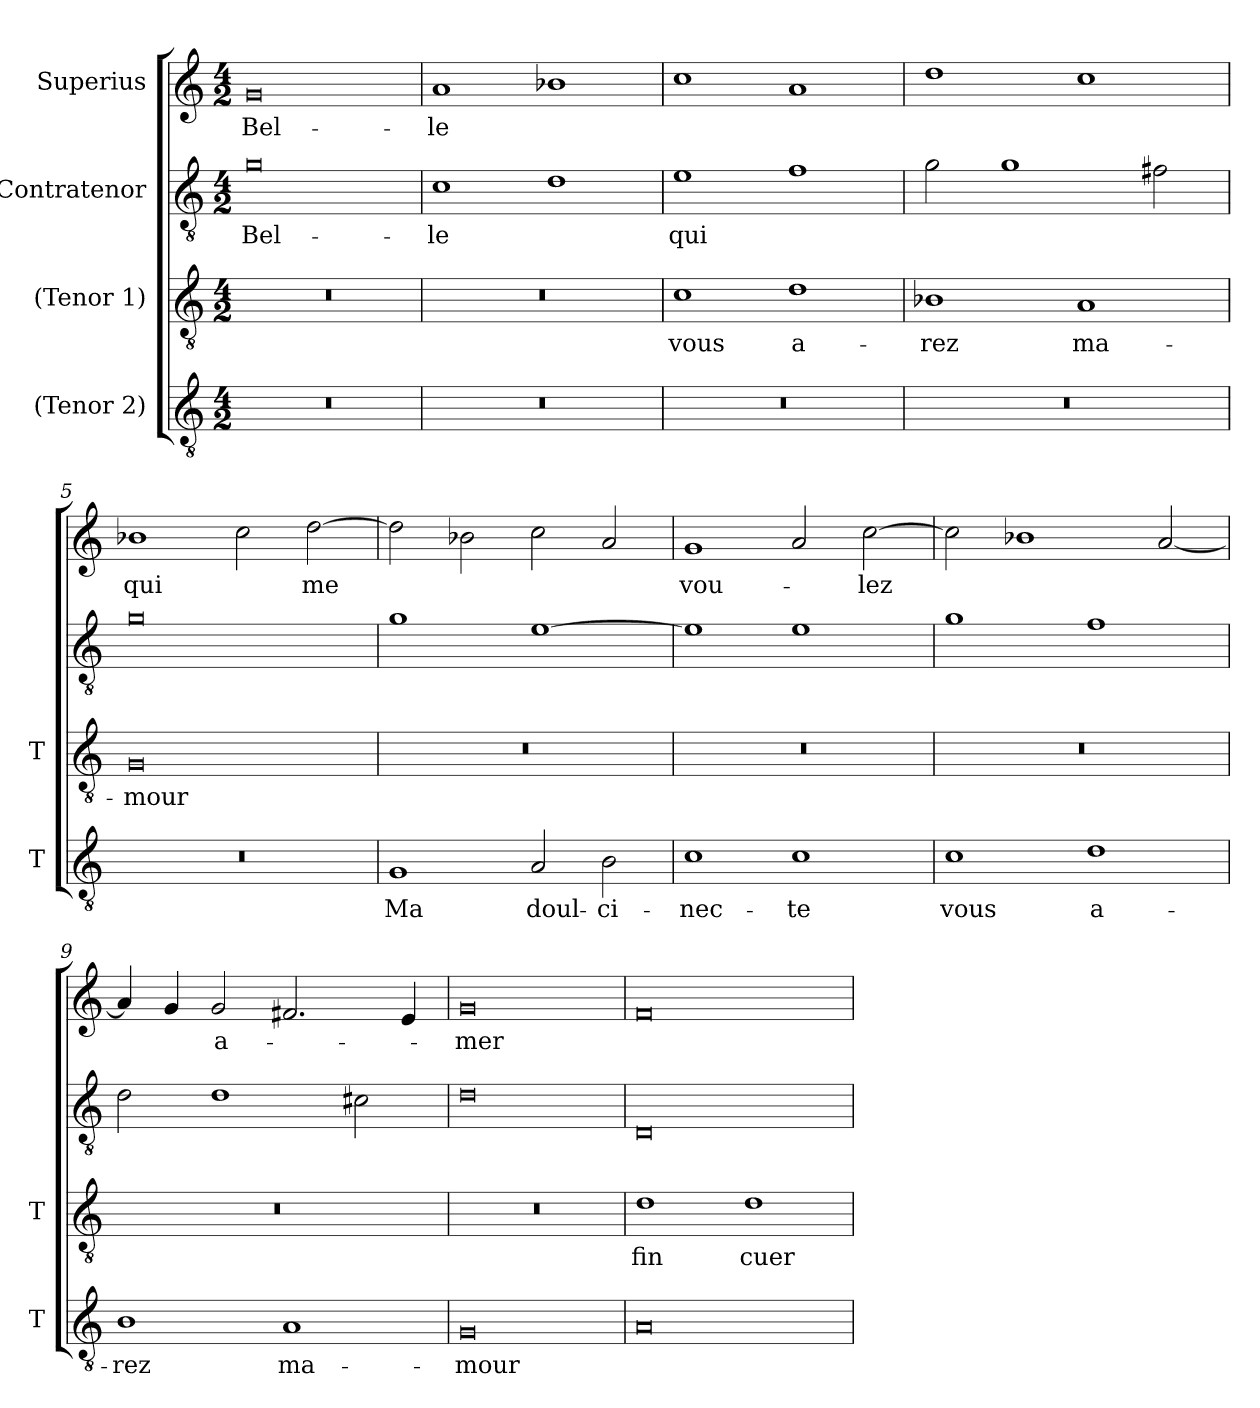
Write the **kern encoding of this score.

**kern	**text	**kern	**text	**kern	**text	**kern	**text
*part4	*part4	*part3	*part3	*part2	*part2	*part1	*part1
*staff4	*staff4	*staff3	*staff3	*staff2	*staff2	*staff1	*staff1
*I"(Tenor 2)	*	*I"(Tenor 1)	*	*I"Contratenor	*	*I"Superius	*
*I'T	*	*I'T	*	*	*	*	*
*clefGv2	*	*clefGv2	*	*clefGv2	*	*clefG2	*
*M4/2	*	*M4/2	*	*M4/2	*	*M4/2	*
=1	=1	=1	=1	=1	=1	=1	=1
0r	.	0r	.	0g	Bel-	0g	Bel-
=2	=2	=2	=2	=2	=2	=2	=2
0r	.	0r	.	1c	-le	1a	-le
.	.	.	.	1d	.	1b-X	.
=3	=3	=3	=3	=3	=3	=3	=3
0r	.	1c	-vous	1e	-qui	1cc	.
.	.	1d	a-	1f	.	1a	.
=4	=4	=4	=4	=4	=4	=4	=4
0r	.	1B-X	-rez	2g	.	1dd	.
.	.	.	.	1g	.	.	.
.	.	1A	ma-	.	.	1cc	.
.	.	.	.	2f#X	.	.	.
=5	=5	=5	=5	=5	=5	=5	=5
0r	.	0G	-mour	0g	.	1b-X	-qui
.	.	.	.	.	.	2cc	.
.	.	.	.	.	.	[2dd	-me
=6	=6	=6	=6	=6	=6	=6	=6
1G	-Ma	0r	.	1g	.	2dd]	.
.	.	.	.	.	.	2b-X	.
2A	doul-	.	.	[1e	.	2cc	.
2B	-ci-	.	.	.	.	2a	.
=7	=7	=7	=7	=7	=7	=7	=7
1c	-nec-	0r	.	1e]	.	1g	vou-
1c	-te	.	.	1e	.	2a	.
.	.	.	.	.	.	[2cc	-lez
=8	=8	=8	=8	=8	=8	=8	=8
1c	-vous	0r	.	1g	.	2cc]	.
.	.	.	.	.	.	1b-X	.
1d	a-	.	.	1f	.	.	.
.	.	.	.	.	.	[2a	.
=9	=9	=9	=9	=9	=9	=9	=9
1B	-rez	0r	.	2d	.	4a]	.
.	.	.	.	.	.	4g	.
.	.	.	.	1d	.	2g	a-
1A	ma-	.	.	.	.	2.f#X	.
.	.	.	.	2c#X	.	.	.
.	.	.	.	.	.	4e	.
=10	=10	=10	=10	=10	=10	=10	=10
0G	-mour	0r	.	0d	.	0g	-mer
=11	=11	=11	=11	=11	=11	=11	=11
0A	.	1d	-fin	0D	.	0f	.
.	.	1d	-cuer	.	.	.	.
=	=	=	=	=	=	=	=
*-	*-	*-	*-	*-	*-	*-	*-
